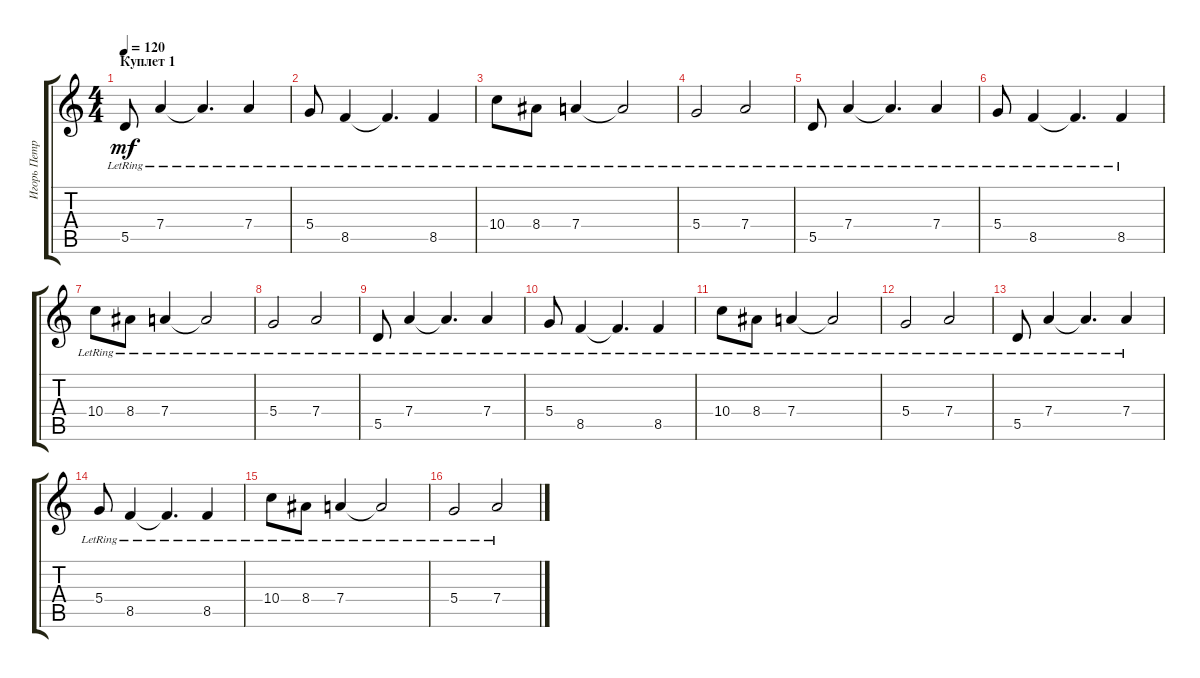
\track ("Игорь Петров (Clean)" "Игорь Петр") {instrument electricguitarclean}
\staff {score tabs}
\tuning (E4 B3 G3 D3 A2 E2) {hide}
\ts (4 4)
\section ("" "Куплет 1")
\tempo 120
\clef g2
\ks c
5.5{lr}.8{dy mf} 7.4{lr}.4 7.4{lr t}.4{d} 7.4{lr}.4 |
5.4{lr}.8 8.5{lr}.4 8.5{lr t}.4{d} 8.5{lr}.4 |
10.4{lr}.8 8.4{lr}.8 7.4{lr}.4 7.4{lr t}.2 |
5.4{lr}.2 7.4{lr}.2 |
5.5{lr}.8 7.4{lr}.4 7.4{lr t}.4{d} 7.4{lr}.4 |
5.4{lr}.8 8.5{lr}.4 8.5{lr t}.4{d} 8.5{lr}.4 |
10.4{lr}.8 8.4{lr}.8 7.4{lr}.4 7.4{lr t}.2 |
5.4{lr}.2 7.4{lr}.2 |
5.5{lr}.8 7.4{lr}.4 7.4{lr t}.4{d} 7.4{lr}.4 |
5.4{lr}.8 8.5{lr}.4 8.5{lr t}.4{d} 8.5{lr}.4 |
10.4{lr}.8 8.4{lr}.8 7.4{lr}.4 7.4{lr t}.2 |
5.4{lr}.2 7.4{lr}.2 |
5.5{lr}.8 7.4{lr}.4 7.4{lr t}.4{d} 7.4{lr}.4 |
5.4{lr}.8 8.5{lr}.4 8.5{lr t}.4{d} 8.5{lr}.4 |
10.4{lr}.8 8.4{lr}.8 7.4{lr}.4 7.4{lr t}.2 |
5.4{lr}.2 7.4{lr}.2
